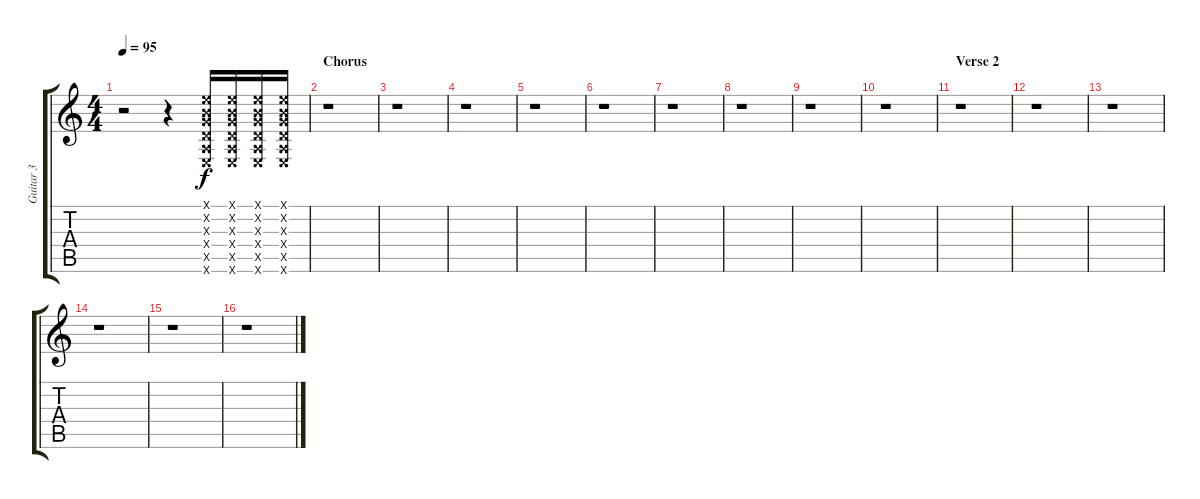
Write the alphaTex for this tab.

\track ("Guitar 3" "Guitar 3") {instrument distortionguitar}
\staff {score tabs}
\tuning (E4 B3 G3 D3 A2 E2) {hide}
\ts (4 4)
\tempo 95
\clef g2
\ks c
r.2{dy f} r.4 (0.1{x} 0.2{x} 0.3{x} 0.4{x} 0.5{x} 0.6{x}).16 (0.1{x} 0.2{x} 0.3{x} 0.4{x} 0.5{x} 0.6{x}).16 (0.1{x} 0.2{x} 0.3{x} 0.4{x} 0.5{x} 0.6{x}).16 (0.1{x} 0.2{x} 0.3{x} 0.4{x} 0.5{x} 0.6{x}).16 |
\section ("" "Chorus")
r.1 |
r.1 |
r.1 |
r.1 |
r.1 |
r.1 |
r.1 |
r.1 |
r.1 |
\section ("" "Verse 2")
r.1 |
r.1 |
r.1 |
r.1 |
r.1 |
r.1
